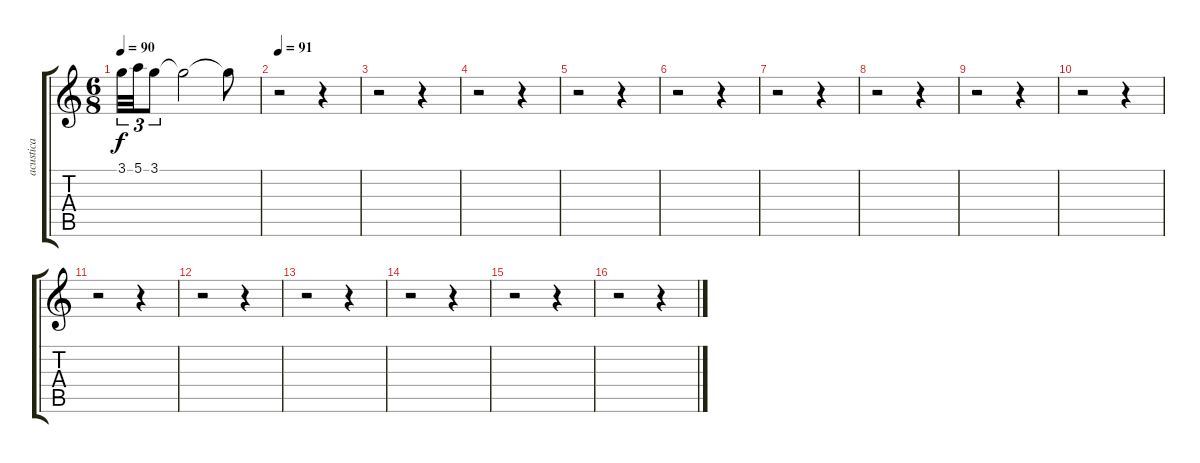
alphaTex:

\track ("acustica" "acustica") {instrument acousticguitarnylon}
\staff {score tabs}
\tuning (E4 B3 G3 D3 A2 E2) {hide}
\ts (6 8)
\tempo 90
\clef g2
\ks c
3.1.32{tu (3 2) dy f} 5.1.32{tu (3 2)} 3.1.8{tu (3 2)} 3.1{t}.2 3.1{t}.8 |
\tempo 91
r.2 r.4 |
r.2 r.4 |
r.2 r.4 |
r.2 r.4 |
r.2 r.4 |
r.2 r.4 |
r.2 r.4 |
r.2 r.4 |
r.2 r.4 |
r.2 r.4 |
r.2 r.4 |
r.2 r.4 |
r.2 r.4 |
r.2 r.4 |
r.2 r.4
